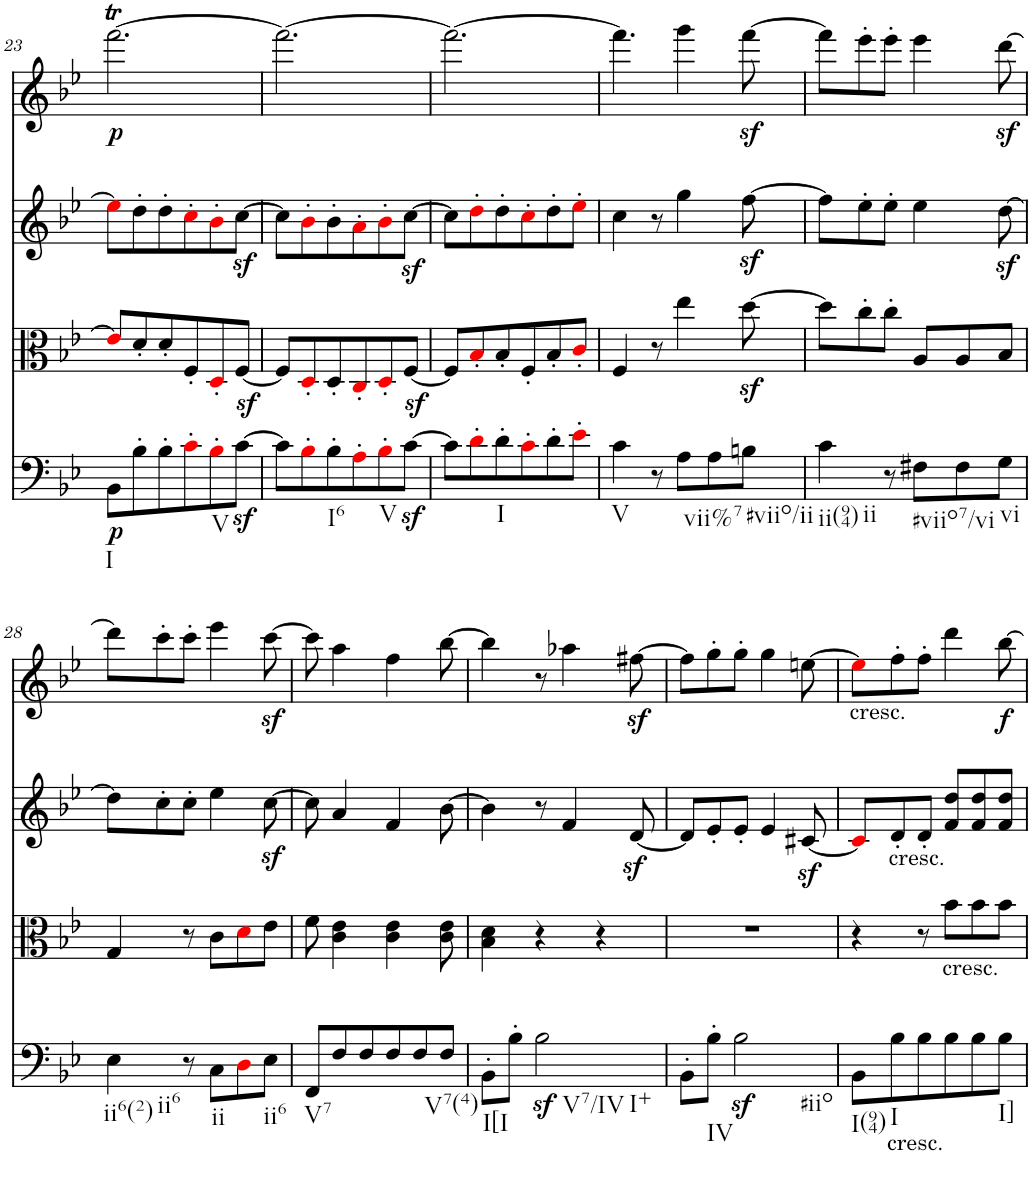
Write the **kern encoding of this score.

**kern	**dynam	**kern	**kern	**kern	**dynam
*part4	*part4	*part3	*part2	*part1	*part1
*staff4	*staff4	*staff3	*staff2	*staff1	*staff1
*I"Violoncello	*	*I"Viola	*I"Violin II	*I"Violin I	*
!!LO:PB:g=z
*clefF4	*	*clefC3	*clefG2	*clefG2	*
*k[b-e-]	*	*k[b-e-]	*k[b-e-]	*k[b-e-]	*
*B-:	*	*B-:	*B-:	*B-:	*
*M3/4	*	*M3/4	*M3/4	*M3/4	*
=23	=23	=23	=23	=23	=23
!LO:TX:b:t=I	!	!	!	!	!
!	!LO:DY:b	!	!	!	!LO:DY:b
8BB-\L	p	8e-i/L]	8ee-i\L]	[2.fffT\	p
8B-'\	.	8d'/	8dd'\	.	.
8B-'\	.	8d'/	8dd'\	.	.
8c'i\	.	8F'/	8cc'i\	.	.
!LO:TX:b:t=V	!	!	!	!	!
8B-'i\	.	8D'i/	8b-'i\	.	.
[8cz<\J	.	[8Fz</J	[8ccz<\J	.	.
=24	=24	=24	=24	=24	=24
8c\L]	.	8F/L]	8cc\L]	2.fff\_	.
8B-'i\	.	8D'i/	8b-'i\	.	.
!LO:TX:b:t=I6	!	!	!	!	!
8B-'\	.	8D'/	8b-'\	.	.
8A'i\	.	8C'i/	8a'i\	.	.
!LO:TX:b:t=V	!	!	!	!	!
8B-'i\	.	8D'i/	8b-'i\	.	.
[8cz<\J	.	[8Fz</J	[8ccz<\J	.	.
=25	=25	=25	=25	=25	=25
8c\L]	.	8F/L]	8cc\L]	2.fff\_	.
8d'i\	.	8B-'i/	8dd'i\	.	.
!LO:TX:b:t=I	!	!	!	!	!
8d'\	.	8B-'/	8dd'\	.	.
8c'i\	.	8F'/	8cc'i\	.	.
8d'\	.	8B-'/	8dd'\	.	.
8e-'i\J	.	8c'i/J	8ee-'i\J	.	.
=26	=26	=26	=26	=26	=26
!LO:TX:b:t=V	!	!	!	!	!
4c\	.	4F/	4cc\	4.fff\]	.
8r	.	8r	8r	.	.
!LO:TX:b:t=vii%7	!	!	!	!	!
8A\L	.	4ee-\	4gg\	4ggg\	.
8A\	.	.	.	.	.
!LO:TX:b:t=#viio/ii	!	!	!	!	!
8Bn\J	.	[8ddz<\	[8ffz<\	[8fffz<\	.
=27	=27	=27	=27	=27	=27
!LO:TX:b:t=ii(94)	!	!	!	!	!
!LO:TX:b:t=ii	!	!	!	!	!
4c\	.	8dd\L]	8ff\L]	8fff\L]	.
.	.	8cc'\	8ee-'\	8eee-'\	.
8r	.	8cc'\J	8ee-'\J	8eee-'\J	.
!LO:TX:b:t=#viio7/vi	!	!	!	!	!
8F#X\L	.	8A/L	4ee-\	4eee-\	.
8F#\	.	8A/	.	.	.
!LO:TX:b:t=vi	!	!	!	!	!
8G\J	.	8B-/J	[8ddz<\	[8dddz<\	.
!!LO:LB:g=z
=28	=28	=28	=28	=28	=28
!LO:TX:b:t=ii6(2)	!	!	!	!	!
!LO:TX:b:t=ii6	!	!	!	!	!
4E-\	.	4G/	8dd\L]	8ddd\L]	.
.	.	.	8cc'\	8ccc'\	.
8r	.	8r	8cc'\J	8ccc'\J	.
!LO:TX:b:t=ii	!	!	!	!	!
8C\L	.	8c\L	4ee-\	4eee-\	.
8Di\	.	8di\	.	.	.
!LO:TX:b:t=ii6	!	!	!	!	!
8E-\J	.	8e-\J	[8ccz<\	[8cccz<\	.
=29	=29	=29	=29	=29	=29
!LO:TX:b:t=V7	!	!	!	!	!
8FF/L	.	8f\	8cc\]	8ccc\]	.
8F/	.	4c\ 4e-\	4a/	4aa\	.
8F/	.	.	.	.	.
8F/	.	4c\ 4e-\	4f/	4ff\	.
8F/	.	.	.	.	.
!LO:TX:b:t=V7(4)	!	!	!	!	!
8F/J	.	8c\ 8e-\	[8b-\	[8bb-\	.
=30	=30	=30	=30	=30	=30
!LO:TX:b:t=I[I	!	!	!	!	!
8BB-'\L	.	4B-\ 4d\	4b-\]	4bb-\]	.
8B-'\J	.	.	.	.	.
!LO:TX:b:t=V7/IV	!	!	!	!	!
!LO:TX:b:t=I+	!	!	!	!	!
2B-z<\	.	4r	8r	8r	.
.	.	.	4f/	4aa-X\	.
.	.	4r	.	.	.
.	.	.	[8dz</	[8ff#Xz<\	.
=31	=31	=31	=31	=31	=31
8BB-'\L	.	2.r	8d/L]	8ff#\L]	.
!LO:TX:b:t=IV	!	!	!	!	!
8B-'\J	.	.	8e-'/	8gg'\	.
!LO:TX:b:t=#iio	!	!	!	!	!
2B-z<\	.	.	8e-'/J	8gg'\J	.
.	.	.	4e-/	4gg\	.
.	.	.	[8c#Xz</	[8een\	.
=32	=32	=32	=32	=32	=32
!	!	!	!	!LO:TX:b:t=cresc.	!
!LO:TX:b:t=I(94)	!	!	!	!	!
8BB-\L	.	4r	8c#i/L]	8eei\L]	.
!	!	!	!LO:TX:b:t=cresc.	!	!
!LO:TX:b:t=cresc.	!	!	!	!	!
!LO:TX:b:t=I	!	!	!	!	!
8B-\	.	.	8d'/	8ff'\	.
8B-\	.	8r	8d'/J	8ff'\J	.
!	!	!LO:TX:b:t=cresc.	!	!	!
8B-\	.	8b-\L	8f/ 8dd/L	4ddd\	.
8B-\	.	8b-\	8f/ 8dd/	.	.
!LO:TX:b:t=I]	!	!	!	!	!
!	!	!	!	!	!LO:DY:b
8B-\J	.	8b-\J	8f/ 8dd/J	[8bb-\	f
=	=	=	=	=	=
*-	*-	*-	*-	*-	*-
